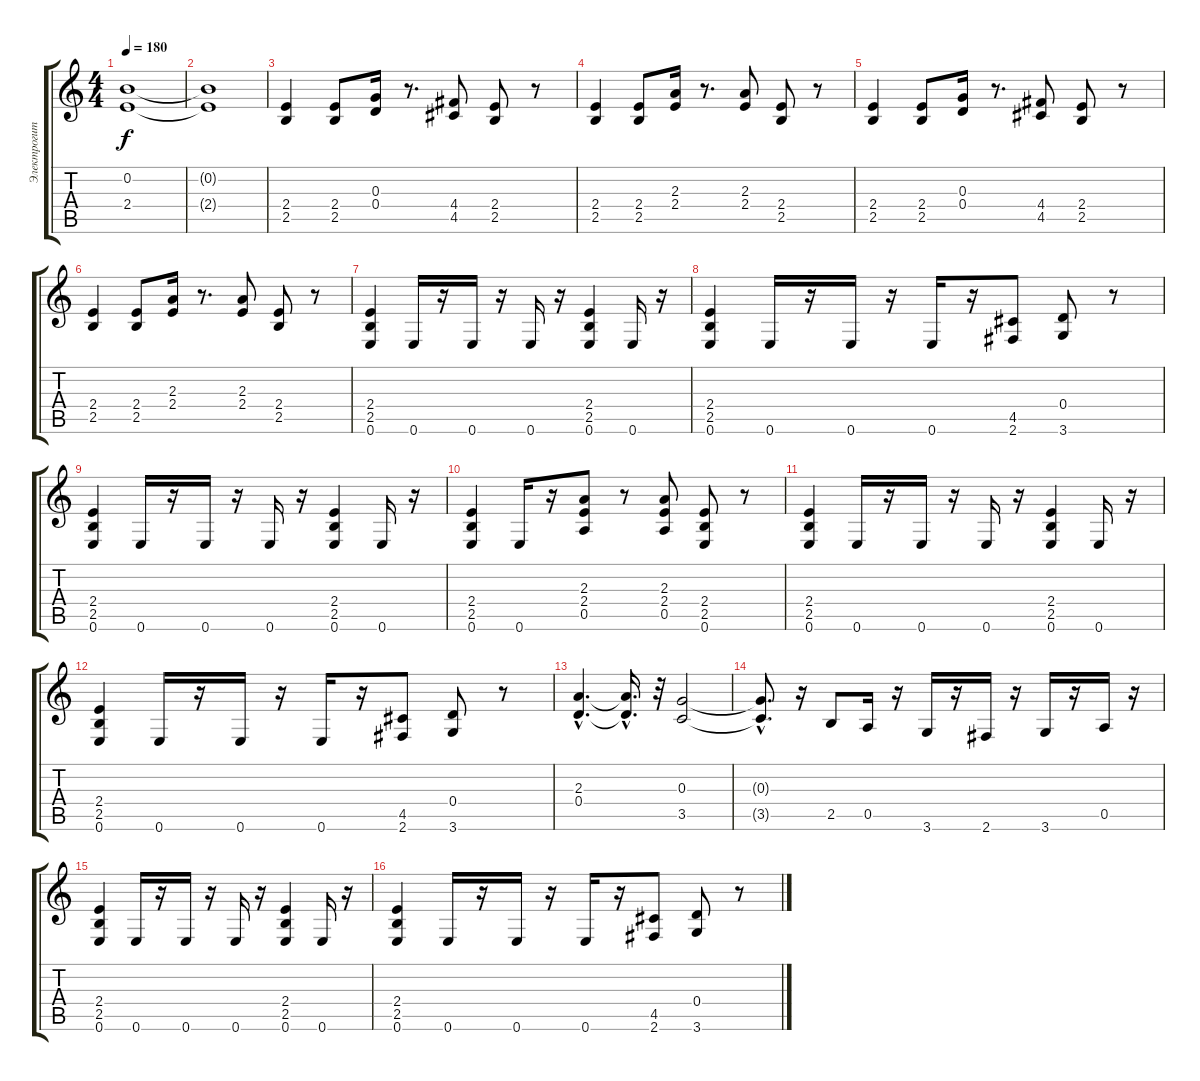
\track ("Электрогитара" "Электрогит") {instrument overdrivenguitar}
\staff {score tabs}
\tuning (E4 B3 G3 D3 A2 E2) {hide}
\ts (4 4)
\tempo 180
\clef g2
\ks c
(0.2{t} 2.4{t}).1{dy f} |
(0.2{t} 2.4{t}).1 |
(2.4 2.5).4 (2.4 2.5).8 (0.3 0.4).16 r.8{d} (4.4 4.5).8 (2.4 2.5).8 r.8 |
(2.4 2.5).4 (2.4 2.5).8 (2.3 2.4).16 r.8{d} (2.3 2.4).8 (2.4 2.5).8 r.8 |
(2.4 2.5).4 (2.4 2.5).8 (0.3 0.4).16 r.8{d} (4.4 4.5).8 (2.4 2.5).8 r.8 |
(2.4 2.5).4 (2.4 2.5).8 (2.3 2.4).16 r.8{d} (2.3 2.4).8 (2.4 2.5).8 r.8 |
(2.4 2.5 0.6).4 0.6.16 r.16 0.6.16 r.16 0.6.16 r.16 (2.4 2.5 0.6).4 0.6.16 r.16 |
(2.4 2.5 0.6).4 0.6.16 r.16 0.6.16 r.16 0.6.16 r.16 (4.5 2.6).8 (0.4 3.6).8 r.8 |
(2.4 2.5 0.6).4 0.6.16 r.16 0.6.16 r.16 0.6.16 r.16 (2.4 2.5 0.6).4 0.6.16 r.16 |
(2.4 2.5 0.6).4 0.6.16 r.16 (2.3 2.4 0.5).8 r.8 (2.3 2.4 0.5).8 (2.4 2.5 0.6).8 r.8 |
(2.4 2.5 0.6).4 0.6.16 r.16 0.6.16 r.16 0.6.16 r.16 (2.4 2.5 0.6).4 0.6.16 r.16 |
(2.4 2.5 0.6).4 0.6.16 r.16 0.6.16 r.16 0.6.16 r.16 (4.5 2.6).8 (0.4 3.6).8 r.8 |
(2.3{hac} 0.4{hac}).4{d} (2.3{hac t} 0.4{hac t}).16{d} r.32 (0.3 3.5).2 |
(0.3{hac t} 3.5{hac t}).8{d} r.16 2.5.8 0.5.16 r.16 3.6.16 r.16 2.6.16 r.16 3.6.16 r.16 0.5.16 r.16 |
(2.4 2.5 0.6).4 0.6.16 r.16 0.6.16 r.16 0.6.16 r.16 (2.4 2.5 0.6).4 0.6.16 r.16 |
(2.4 2.5 0.6).4 0.6.16 r.16 0.6.16 r.16 0.6.16 r.16 (4.5 2.6).8 (0.4 3.6).8 r.8
